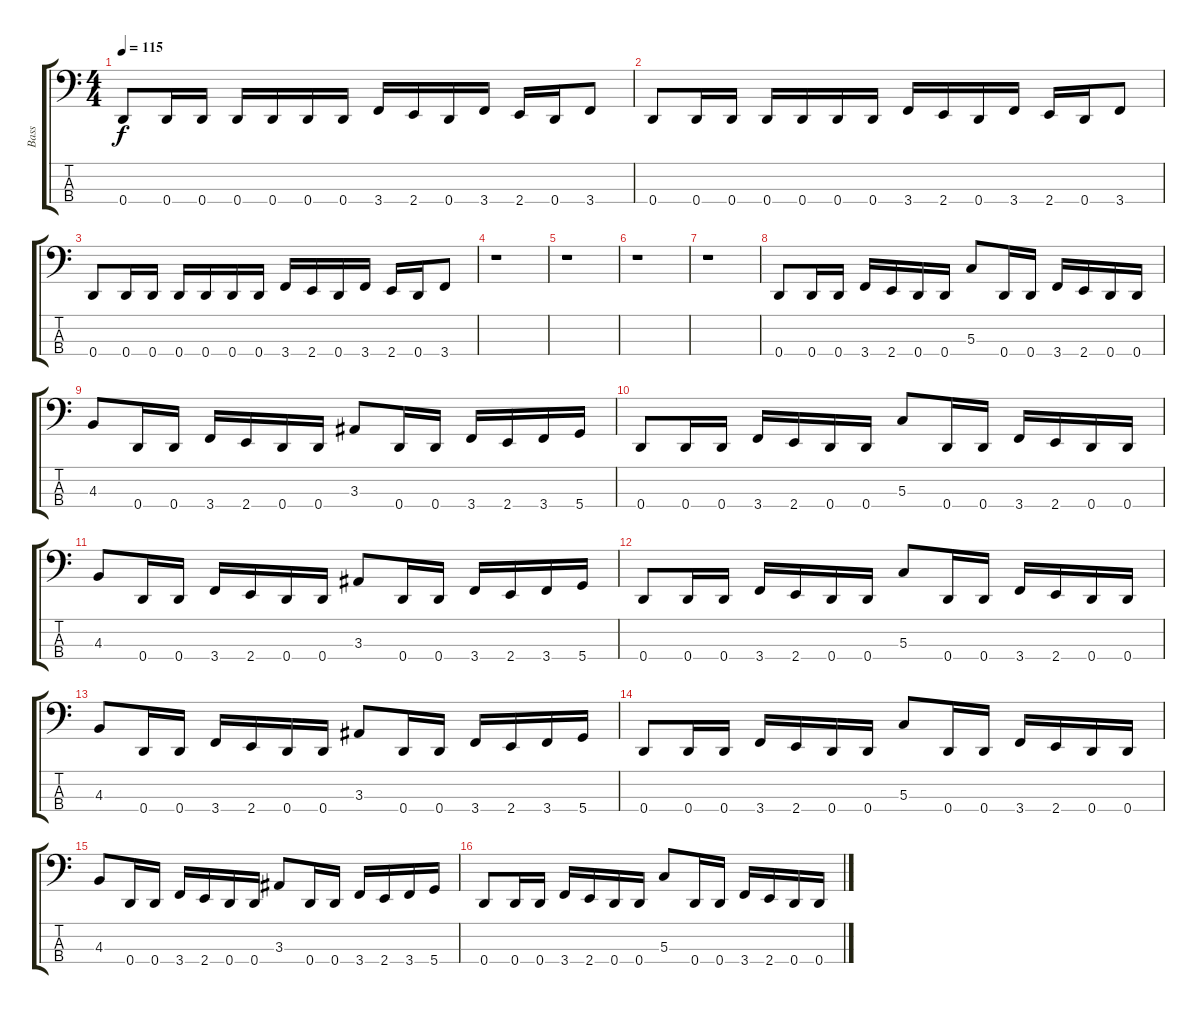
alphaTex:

\track ("Bass" "Bass") {instrument electricbasspick}
\staff {score tabs}
\tuning (F2 C2 G1 D1) {hide}
\ts (4 4)
\tempo 115
\clef f4
\ks c
0.4.8{dy f} 0.4.16 0.4.16 0.4.16 0.4.16 0.4.16 0.4.16 3.4.16 2.4.16 0.4.16 3.4.16 2.4.16 0.4.16 3.4.8 |
0.4.8 0.4.16 0.4.16 0.4.16 0.4.16 0.4.16 0.4.16 3.4.16 2.4.16 0.4.16 3.4.16 2.4.16 0.4.16 3.4.8 |
0.4.8 0.4.16 0.4.16 0.4.16 0.4.16 0.4.16 0.4.16 3.4.16 2.4.16 0.4.16 3.4.16 2.4.16 0.4.16 3.4.8 |
r.1 |
r.1 |
r.1 |
r.1 |
0.4.8 0.4.16 0.4.16 3.4.16 2.4.16 0.4.16 0.4.16 5.3.8 0.4.16 0.4.16 3.4.16 2.4.16 0.4.16 0.4.16 |
4.3.8 0.4.16 0.4.16 3.4.16 2.4.16 0.4.16 0.4.16 3.3.8 0.4.16 0.4.16 3.4.16 2.4.16 3.4.16 5.4.16 |
0.4.8 0.4.16 0.4.16 3.4.16 2.4.16 0.4.16 0.4.16 5.3.8 0.4.16 0.4.16 3.4.16 2.4.16 0.4.16 0.4.16 |
4.3.8 0.4.16 0.4.16 3.4.16 2.4.16 0.4.16 0.4.16 3.3.8 0.4.16 0.4.16 3.4.16 2.4.16 3.4.16 5.4.16 |
0.4.8 0.4.16 0.4.16 3.4.16 2.4.16 0.4.16 0.4.16 5.3.8 0.4.16 0.4.16 3.4.16 2.4.16 0.4.16 0.4.16 |
4.3.8 0.4.16 0.4.16 3.4.16 2.4.16 0.4.16 0.4.16 3.3.8 0.4.16 0.4.16 3.4.16 2.4.16 3.4.16 5.4.16 |
0.4.8 0.4.16 0.4.16 3.4.16 2.4.16 0.4.16 0.4.16 5.3.8 0.4.16 0.4.16 3.4.16 2.4.16 0.4.16 0.4.16 |
4.3.8 0.4.16 0.4.16 3.4.16 2.4.16 0.4.16 0.4.16 3.3.8 0.4.16 0.4.16 3.4.16 2.4.16 3.4.16 5.4.16 |
0.4.8 0.4.16 0.4.16 3.4.16 2.4.16 0.4.16 0.4.16 5.3.8 0.4.16 0.4.16 3.4.16 2.4.16 0.4.16 0.4.16
